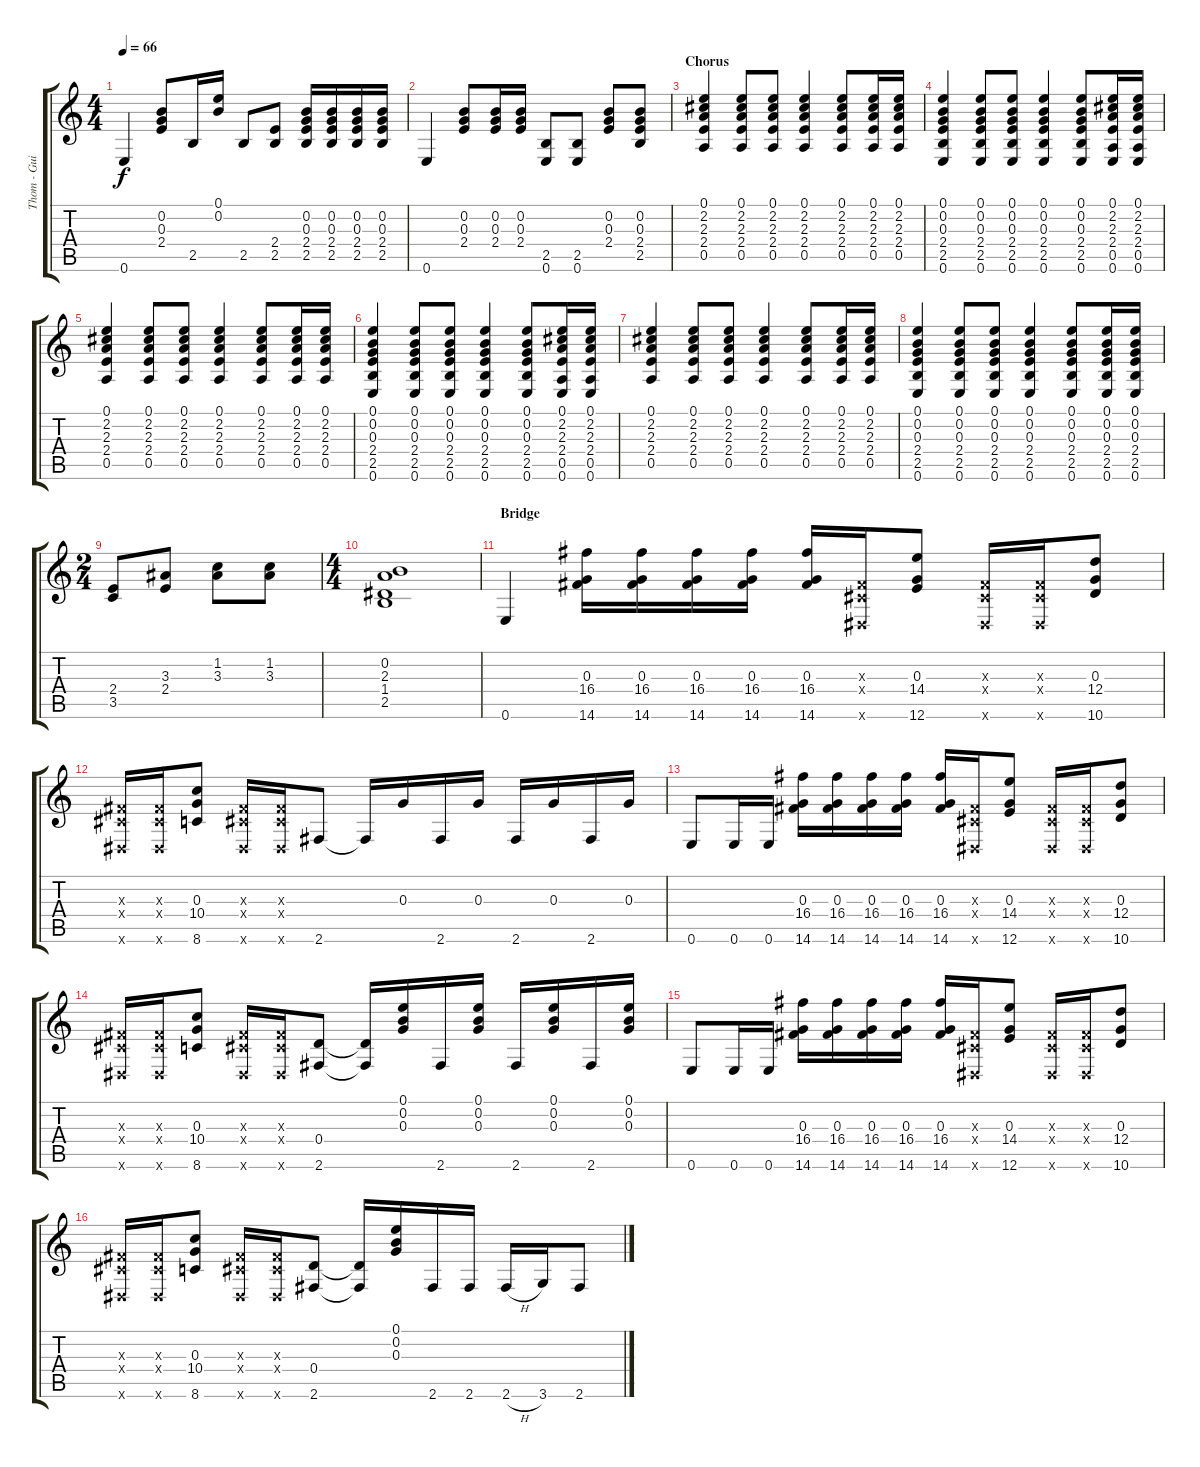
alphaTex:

\track ("Thom - Guitar" "Thom - Gui") {instrument acousticguitarsteel}
\staff {score tabs}
\tuning (E4 B3 G3 D3 A2 E2) {hide}
\ts (4 4)
\tempo 66
\clef g2
\ks c
0.6.4{dy f} (0.2 0.3 2.4).8 2.5.16 (0.1 0.2).16 2.5.8 (2.4 2.5).8 (0.2 0.3 2.4 2.5).16 (0.2 0.3 2.4 2.5).16 (0.2 0.3 2.4 2.5).16 (0.2 0.3 2.4 2.5).16 |
0.6.4 (0.2 0.3 2.4).8 (0.2 0.3 2.4).16 (0.2 0.3 2.4).16 (2.5 0.6).8 (2.5 0.6).8 (0.2 0.3 2.4).8 (0.2 0.3 2.4 2.5).8 |
\section ("" "Chorus")
(0.1 2.2 2.3 2.4 0.5).4 (0.1 2.2 2.3 2.4 0.5).8 (0.1 2.2 2.3 2.4 0.5).8 (0.1 2.2 2.3 2.4 0.5).4 (0.1 2.2 2.3 2.4 0.5).8 (0.1 2.2 2.3 2.4 0.5).16 (0.1 2.2 2.3 2.4 0.5).16 |
(0.1 0.2 0.3 2.4 2.5 0.6).4 (0.1 0.2 0.3 2.4 2.5 0.6).8 (0.1 0.2 0.3 2.4 2.5 0.6).8 (0.1 0.2 0.3 2.4 2.5 0.6).4 (0.1 0.2 0.3 2.4 2.5 0.6).8 (0.1 2.2 2.3 2.4 0.5 0.6).16 (0.1 2.2 2.3 2.4 0.5 0.6).16 |
(0.1 2.2 2.3 2.4 0.5).4 (0.1 2.2 2.3 2.4 0.5).8 (0.1 2.2 2.3 2.4 0.5).8 (0.1 2.2 2.3 2.4 0.5).4 (0.1 2.2 2.3 2.4 0.5).8 (0.1 2.2 2.3 2.4 0.5).16 (0.1 2.2 2.3 2.4 0.5).16 |
(0.1 0.2 0.3 2.4 2.5 0.6).4 (0.1 0.2 0.3 2.4 2.5 0.6).8 (0.1 0.2 0.3 2.4 2.5 0.6).8 (0.1 0.2 0.3 2.4 2.5 0.6).4 (0.1 0.2 0.3 2.4 2.5 0.6).8 (0.1 2.2 2.3 2.4 0.5 0.6).16 (0.1 2.2 2.3 2.4 0.5 0.6).16 |
(0.1 2.2 2.3 2.4 0.5).4 (0.1 2.2 2.3 2.4 0.5).8 (0.1 2.2 2.3 2.4 0.5).8 (0.1 2.2 2.3 2.4 0.5).4 (0.1 2.2 2.3 2.4 0.5).8 (0.1 2.2 2.3 2.4 0.5).16 (0.1 2.2 2.3 2.4 0.5).16 |
(0.1 0.2 0.3 2.4 2.5 0.6).4 (0.1 0.2 0.3 2.4 2.5 0.6).8 (0.1 0.2 0.3 2.4 2.5 0.6).8 (0.1 0.2 0.3 2.4 2.5 0.6).4 (0.1 0.2 0.3 2.4 2.5 0.6).8 (0.1 0.2 0.3 2.4 2.5 0.6).16 (0.1 0.2 0.3 2.4 2.5 0.6).16 |
\ts (2 4)
(2.4 3.5).8 (3.3 2.4).8 (1.2 3.3).8 (1.2 3.3).8 |
\ts (4 4)
(0.2 2.3 1.4 2.5).1 |
\section ("" "Bridge")
0.6.4 (0.3 16.4 14.6).16 (0.3 16.4 14.6).16 (0.3 16.4 14.6).16 (0.3 16.4 14.6).16 (0.3 16.4 14.6).16 (-1.3{x} -1.4{x} -1.6{x}).16 (0.3 14.4 12.6).8 (-1.3{x} -1.4{x} -1.6{x}).16 (-1.3{x} -1.4{x} -1.6{x}).16 (0.3 12.4 10.6).8 |
(-1.3{x} -1.4{x} -1.6{x}).16 (-1.3{x} -1.4{x} -1.6{x}).16 (0.3 10.4 8.6).8 (-1.3{x} -1.4{x} -1.6{x}).16 (-1.3{x} -1.4{x} -1.6{x}).16 2.6.8 2.6{t}.16 0.3.16 2.6.16 0.3.16 2.6.16 0.3.16 2.6.16 0.3.16 |
0.6.8 0.6.16 0.6.16 (0.3 16.4 14.6).16 (0.3 16.4 14.6).16 (0.3 16.4 14.6).16 (0.3 16.4 14.6).16 (0.3 16.4 14.6).16 (-1.3{x} -1.4{x} -1.6{x}).16 (0.3 14.4 12.6).8 (-1.3{x} -1.4{x} -1.6{x}).16 (-1.3{x} -1.4{x} -1.6{x}).16 (0.3 12.4 10.6).8 |
(-1.3{x} -1.4{x} -1.6{x}).16 (-1.3{x} -1.4{x} -1.6{x}).16 (0.3 10.4 8.6).8 (-1.3{x} -1.4{x} -1.6{x}).16 (-1.3{x} -1.4{x} -1.6{x}).16 (0.4 2.6).8 (0.4{t} 2.6{t}).16 (0.1 0.2 0.3).16 2.6.16 (0.1 0.2 0.3).16 2.6.16 (0.1 0.2 0.3).16 2.6.16 (0.1 0.2 0.3).16 |
0.6.8 0.6.16 0.6.16 (0.3 16.4 14.6).16 (0.3 16.4 14.6).16 (0.3 16.4 14.6).16 (0.3 16.4 14.6).16 (0.3 16.4 14.6).16 (-1.3{x} -1.4{x} -1.6{x}).16 (0.3 14.4 12.6).8 (-1.3{x} -1.4{x} -1.6{x}).16 (-1.3{x} -1.4{x} -1.6{x}).16 (0.3 12.4 10.6).8 |
(-1.3{x} -1.4{x} -1.6{x}).16 (-1.3{x} -1.4{x} -1.6{x}).16 (0.3 10.4 8.6).8 (-1.3{x} -1.4{x} -1.6{x}).16 (-1.3{x} -1.4{x} -1.6{x}).16 (0.4 2.6).8 (0.4{t} 2.6{t}).16 (0.1 0.2 0.3).16 2.6.16 2.6.16 2.6{h}.16 3.6.16 2.6.8
